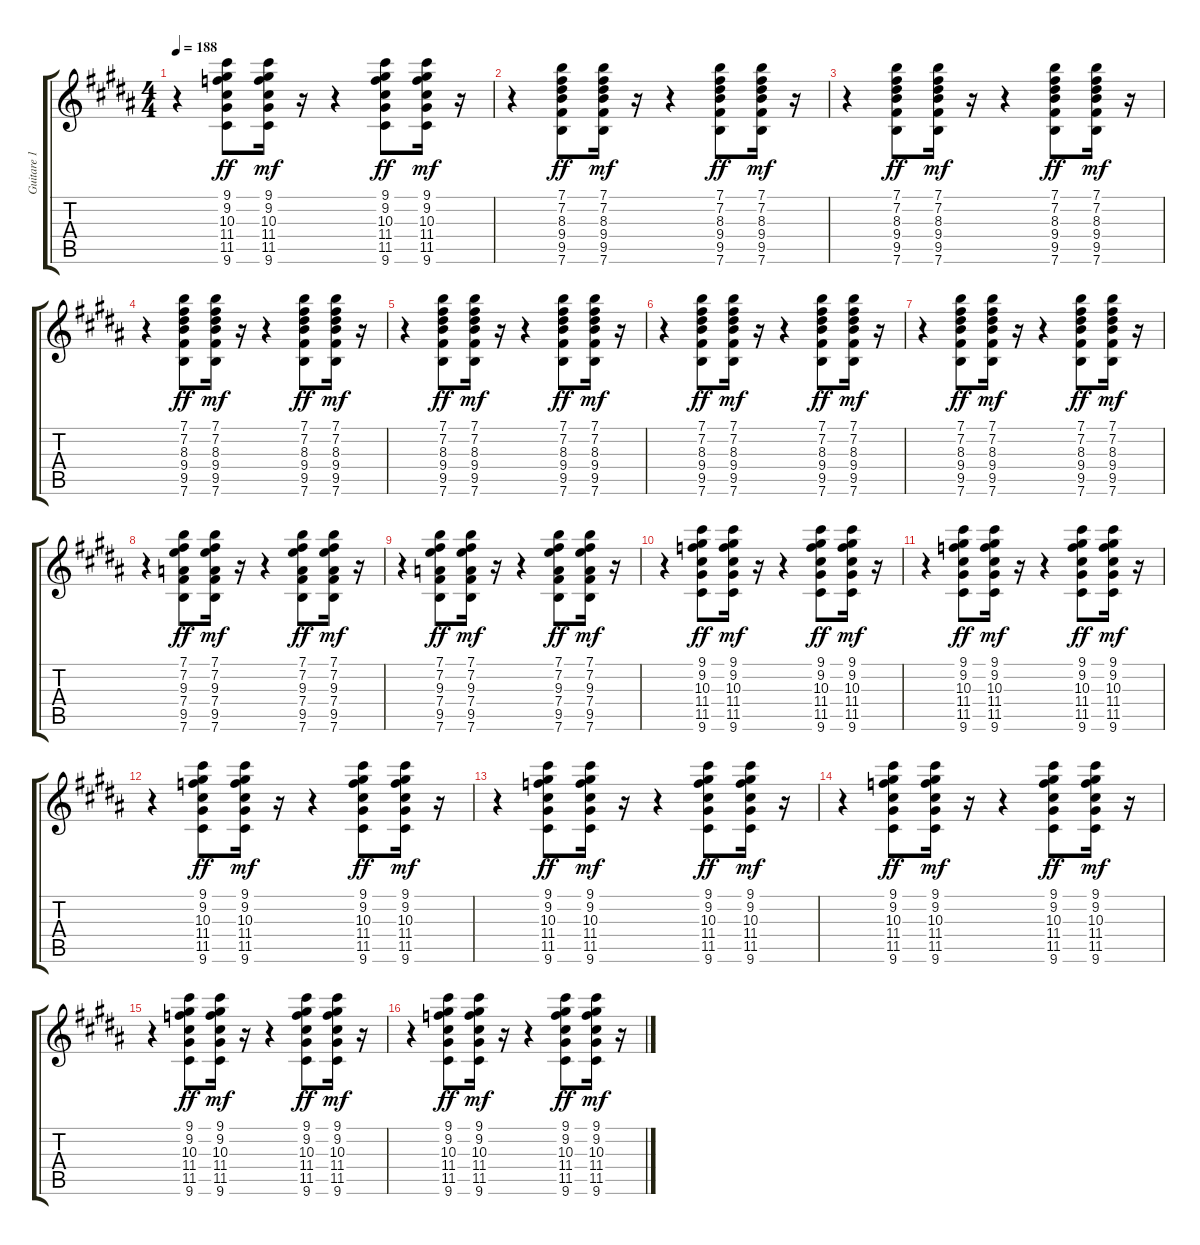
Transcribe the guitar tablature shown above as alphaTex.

\track ("Guitare 1" "Guitare 1") {instrument electricguitarmuted}
\staff {score tabs}
\tuning (E4 B3 G3 D3 A2 E2) {hide}
\ts (4 4)
\tempo 188
\clef g2
\ks b
r.4{dy mf} (9.1 9.2 10.3 11.4 11.5 9.6).8{dy ff} (9.1 9.2 10.3 11.4 11.5 9.6).16{dy mf} r.16 r.4 (9.1 9.2 10.3 11.4 11.5 9.6).8{dy ff} (9.1 9.2 10.3 11.4 11.5 9.6).16{dy mf} r.16 |
r.4 (7.1 7.2 8.3 9.4 9.5 7.6).8{dy ff} (7.1 7.2 8.3 9.4 9.5 7.6).16{dy mf} r.16 r.4 (7.1 7.2 8.3 9.4 9.5 7.6).8{dy ff} (7.1 7.2 8.3 9.4 9.5 7.6).16{dy mf} r.16 |
r.4 (7.1 7.2 8.3 9.4 9.5 7.6).8{dy ff} (7.1 7.2 8.3 9.4 9.5 7.6).16{dy mf} r.16 r.4 (7.1 7.2 8.3 9.4 9.5 7.6).8{dy ff} (7.1 7.2 8.3 9.4 9.5 7.6).16{dy mf} r.16 |
r.4 (7.1 7.2 8.3 9.4 9.5 7.6).8{dy ff} (7.1 7.2 8.3 9.4 9.5 7.6).16{dy mf} r.16 r.4 (7.1 7.2 8.3 9.4 9.5 7.6).8{dy ff} (7.1 7.2 8.3 9.4 9.5 7.6).16{dy mf} r.16 |
r.4 (7.1 7.2 8.3 9.4 9.5 7.6).8{dy ff} (7.1 7.2 8.3 9.4 9.5 7.6).16{dy mf} r.16 r.4 (7.1 7.2 8.3 9.4 9.5 7.6).8{dy ff} (7.1 7.2 8.3 9.4 9.5 7.6).16{dy mf} r.16 |
r.4 (7.1 7.2 8.3 9.4 9.5 7.6).8{dy ff} (7.1 7.2 8.3 9.4 9.5 7.6).16{dy mf} r.16 r.4 (7.1 7.2 8.3 9.4 9.5 7.6).8{dy ff} (7.1 7.2 8.3 9.4 9.5 7.6).16{dy mf} r.16 |
r.4 (7.1 7.2 8.3 9.4 9.5 7.6).8{dy ff} (7.1 7.2 8.3 9.4 9.5 7.6).16{dy mf} r.16 r.4 (7.1 7.2 8.3 9.4 9.5 7.6).8{dy ff} (7.1 7.2 8.3 9.4 9.5 7.6).16{dy mf} r.16 |
r.4 (7.1 7.2 9.3 7.4 9.5 7.6).8{dy ff} (7.1 7.2 9.3 7.4 9.5 7.6).16{dy mf} r.16 r.4 (7.1 7.2 9.3 7.4 9.5 7.6).8{dy ff} (7.1 7.2 9.3 7.4 9.5 7.6).16{dy mf} r.16 |
r.4 (7.1 7.2 9.3 7.4 9.5 7.6).8{dy ff} (7.1 7.2 9.3 7.4 9.5 7.6).16{dy mf} r.16 r.4 (7.1 7.2 9.3 7.4 9.5 7.6).8{dy ff} (7.1 7.2 9.3 7.4 9.5 7.6).16{dy mf} r.16 |
r.4 (9.1 9.2 10.3 11.4 11.5 9.6).8{dy ff} (9.1 9.2 10.3 11.4 11.5 9.6).16{dy mf} r.16 r.4 (9.1 9.2 10.3 11.4 11.5 9.6).8{dy ff} (9.1 9.2 10.3 11.4 11.5 9.6).16{dy mf} r.16 |
r.4 (9.1 9.2 10.3 11.4 11.5 9.6).8{dy ff} (9.1 9.2 10.3 11.4 11.5 9.6).16{dy mf} r.16 r.4 (9.1 9.2 10.3 11.4 11.5 9.6).8{dy ff} (9.1 9.2 10.3 11.4 11.5 9.6).16{dy mf} r.16 |
r.4 (9.1 9.2 10.3 11.4 11.5 9.6).8{dy ff} (9.1 9.2 10.3 11.4 11.5 9.6).16{dy mf} r.16 r.4 (9.1 9.2 10.3 11.4 11.5 9.6).8{dy ff} (9.1 9.2 10.3 11.4 11.5 9.6).16{dy mf} r.16 |
r.4 (9.1 9.2 10.3 11.4 11.5 9.6).8{dy ff} (9.1 9.2 10.3 11.4 11.5 9.6).16{dy mf} r.16 r.4 (9.1 9.2 10.3 11.4 11.5 9.6).8{dy ff} (9.1 9.2 10.3 11.4 11.5 9.6).16{dy mf} r.16 |
r.4 (9.1 9.2 10.3 11.4 11.5 9.6).8{dy ff} (9.1 9.2 10.3 11.4 11.5 9.6).16{dy mf} r.16 r.4 (9.1 9.2 10.3 11.4 11.5 9.6).8{dy ff} (9.1 9.2 10.3 11.4 11.5 9.6).16{dy mf} r.16 |
r.4 (9.1 9.2 10.3 11.4 11.5 9.6).8{dy ff} (9.1 9.2 10.3 11.4 11.5 9.6).16{dy mf} r.16 r.4 (9.1 9.2 10.3 11.4 11.5 9.6).8{dy ff} (9.1 9.2 10.3 11.4 11.5 9.6).16{dy mf} r.16 |
r.4 (9.1 9.2 10.3 11.4 11.5 9.6).8{dy ff} (9.1 9.2 10.3 11.4 11.5 9.6).16{dy mf} r.16 r.4 (9.1 9.2 10.3 11.4 11.5 9.6).8{dy ff} (9.1 9.2 10.3 11.4 11.5 9.6).16{dy mf} r.16
